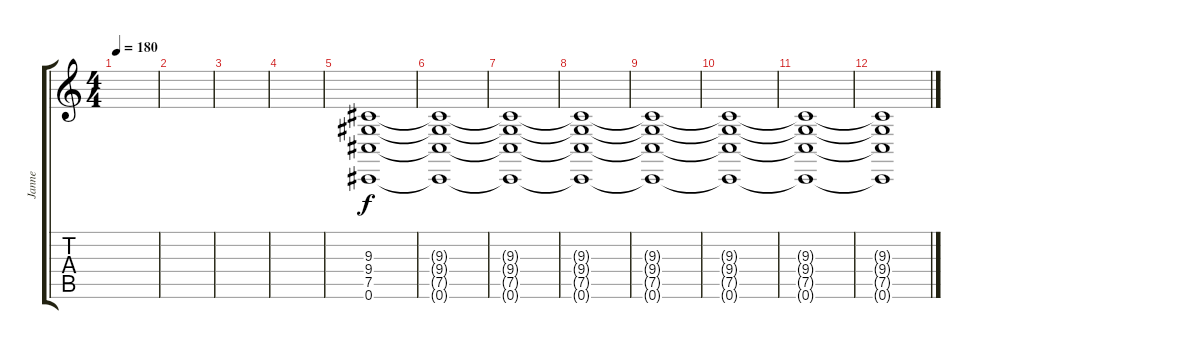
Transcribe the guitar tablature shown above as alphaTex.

\track ("Janne " "Janne ") {instrument stringensemble1}
\staff {score tabs}
\tuning (Db4 Ab3 E3 B2 Gb2 Db2) {hide}
\ts (4 4)
\tempo 180
\clef g2
\ks c
|
|
|
|
(9.3 9.4 7.5 0.6).1 |
(9.3{t} 9.4{t} 7.5{t} 0.6{t}).1 |
(9.3{t} 9.4{t} 7.5{t} 0.6{t}).1 |
(9.3{t} 9.4{t} 7.5{t} 0.6{t}).1 |
(9.3{t} 9.4{t} 7.5{t} 0.6{t}).1 |
(9.3{t} 9.4{t} 7.5{t} 0.6{t}).1 |
(9.3{t} 9.4{t} 7.5{t} 0.6{t}).1 |
(9.3{t} 9.4{t} 7.5{t} 0.6{t}).1
